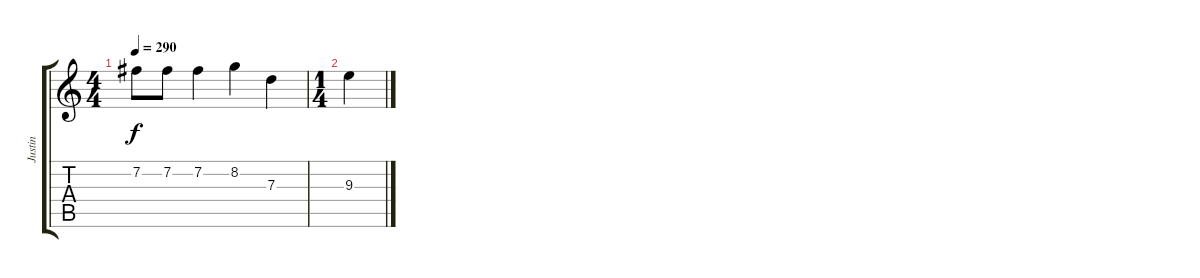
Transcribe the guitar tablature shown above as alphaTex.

\track ("Justin" "Justin") {instrument distortionguitar}
\staff {score tabs}
\tuning (E4 B3 G3 D3 A2 E2) {hide}
\ts (4 4)
\tempo 290
\clef g2
\ks c
7.2.8{dy f} 7.2.8 7.2.4 8.2.4 7.3.4 |
\ts (1 4)
9.3.4
